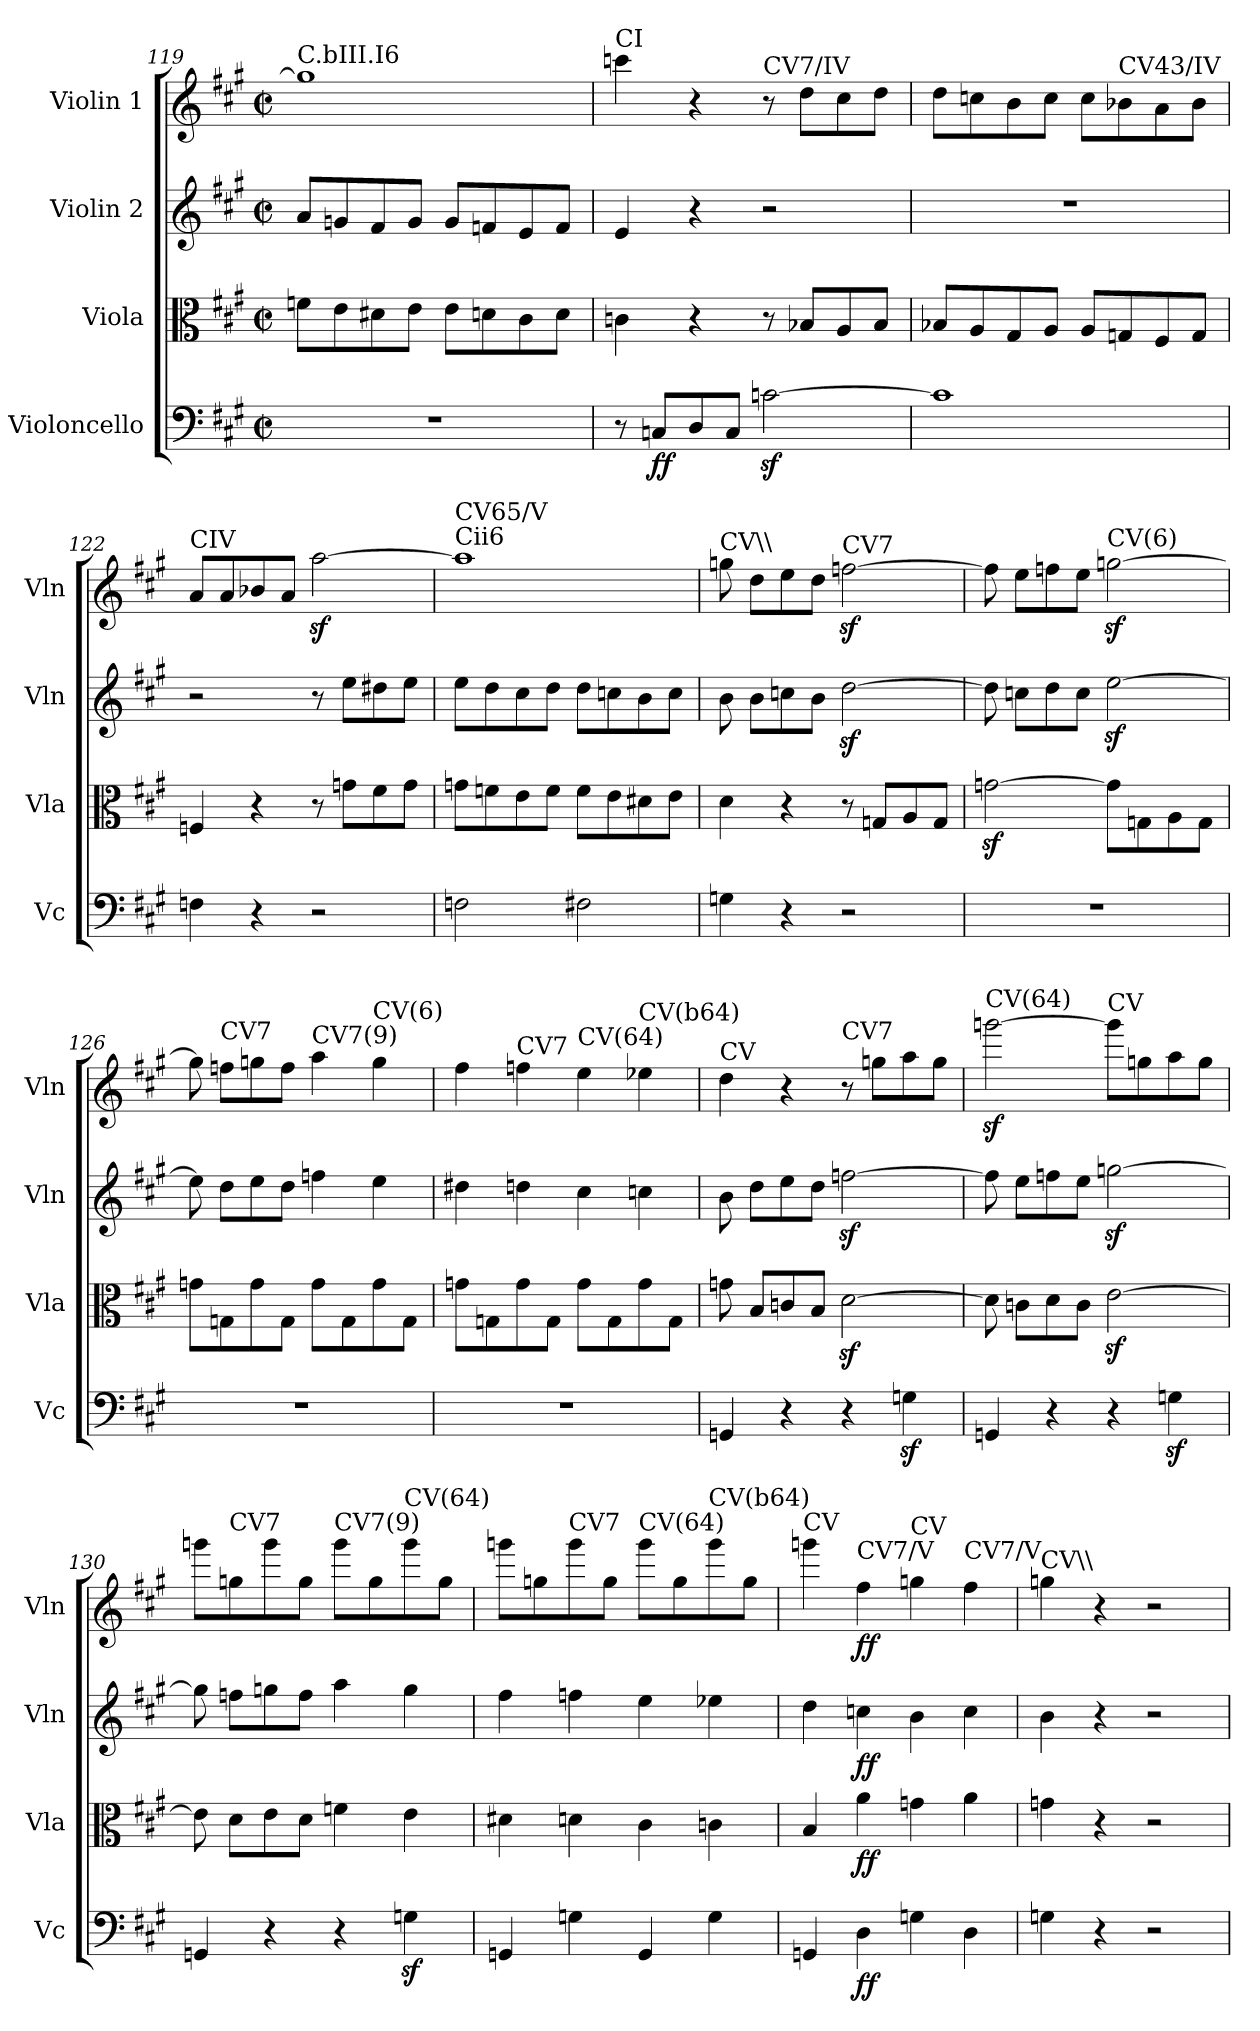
**kern	**dynam	**kern	**dynam	**kern	**dynam	**kern	**dynam
*part4	*part4	*part3	*part3	*part2	*part2	*part1	*part1
*staff4	*staff4	*staff3	*staff3	*staff2	*staff2	*staff1	*staff1
*I"Violoncello	*	*I"Viola	*	*I"Violin 2	*	*I"Violin 1	*
*I'Vc	*	*I'Vla	*	*I'Vln	*	*I'Vln	*
*clefF4	*	*clefC3	*	*clefG2	*	*clefG2	*
*k[f#c#g#]	*	*k[f#c#g#]	*	*k[f#c#g#]	*	*k[f#c#g#]	*
*A:	*	*A:	*	*A:	*	*A:	*
*M2/2	*	*M2/2	*	*M2/2	*	*M2/2	*
*met(c|)	*	*met(c|)	*	*met(c|)	*	*met(c|)	*
=119	=119	=119	=119	=119	=119	=119	=119
!	!	!	!	!	!	!LO:TX:a:t=C.bIII.I6	!
1r	.	8fn\L	.	8a/L	.	1gg]	.
.	.	8e\	.	8gn/	.	.	.
.	.	8d#X\	.	8f#/	.	.	.
.	.	8e\J	.	8g/J	.	.	.
.	.	8e\L	.	8g/L	.	.	.
.	.	8dn\	.	8fn/	.	.	.
.	.	8c#\	.	8e/	.	.	.
.	.	8d\J	.	8f/J	.	.	.
!!LO:PB:g=z
=120	=120	=120	=120	=120	=120	=120	=120
!	!	!	!	!	!	!LO:TX:a:t=CI	!
8r	.	4cn\	.	4e/	.	4cccn\	.
!	!LO:DY:b	!	!	!	!	!	!
8Cn/L	ff	.	.	.	.	.	.
8D/	.	4r	.	4r	.	4r	.
8C/J	.	.	.	.	.	.	.
!	!	!	!	!	!	!LO:TX:a:t=CV7/IV	!
[2cnz<\	.	8r	.	2r	.	8r	.
.	.	8B-X/L	.	.	.	8dd\L	.
.	.	8A/	.	.	.	8cc#\	.
.	.	8B-/J	.	.	.	8dd\J	.
=121	=121	=121	=121	=121	=121	=121	=121
1c]	.	8B-X/L	.	1r	.	8dd\L	.
.	.	8A/	.	.	.	8ccn\	.
.	.	8G#/	.	.	.	8b\	.
.	.	8A/J	.	.	.	8cc\J	.
.	.	8A/L	.	.	.	8cc\L	.
!	!	!	!	!	!	!LO:TX:a:t=CV43/IV	!
.	.	8Gn/	.	.	.	8b-X\	.
.	.	8F#/	.	.	.	8a\	.
.	.	8G/J	.	.	.	8b-\J	.
=122	=122	=122	=122	=122	=122	=122	=122
!	!	!	!	!	!	!LO:TX:a:t=CIV	!
4Fn\	.	4Fn/	.	2r	.	8a/L	.
.	.	.	.	.	.	8a/	.
4r	.	4r	.	.	.	8b-X/	.
.	.	.	.	.	.	8a/J	.
2r	.	8r	.	8r	.	[2aaz<\	.
.	.	8gn\L	.	8ee\L	.	.	.
.	.	8f#\	.	8dd#X\	.	.	.
.	.	8g\J	.	8ee\J	.	.	.
!!LO:LB:g=z
=123	=123	=123	=123	=123	=123	=123	=123
!	!	!	!	!	!	!LO:TX:a:t=Cii6	!
!	!	!	!	!	!	!LO:TX:a:t=CV65/V	!
2Fn\	.	8gn\L	.	8ee\L	.	1aa]	.
.	.	8fn\	.	8dd\	.	.	.
.	.	8e\	.	8cc#\	.	.	.
.	.	8f\J	.	8dd\J	.	.	.
2F#X\	.	8f\L	.	8dd\L	.	.	.
.	.	8e\	.	8ccn\	.	.	.
.	.	8d#X\	.	8b\	.	.	.
.	.	8e\J	.	8cc\J	.	.	.
=124	=124	=124	=124	=124	=124	=124	=124
!	!	!	!	!	!	!LO:TX:a:t=CV\\	!
4Gn\	.	4d\	.	8b\	.	8ggn\	.
.	.	.	.	8b\L	.	8dd\L	.
4r	.	4r	.	8ccn\	.	8ee\	.
.	.	.	.	8b\J	.	8dd\J	.
!	!	!	!	!	!	!LO:TX:a:t=CV7	!
2r	.	8r	.	[2ddz<\	.	[2ffnz<\	.
.	.	8Gn/L	.	.	.	.	.
.	.	8A/	.	.	.	.	.
.	.	8G/J	.	.	.	.	.
=125	=125	=125	=125	=125	=125	=125	=125
1r	.	[2gnz<\	.	8dd\]	.	8ff\]	.
.	.	.	.	8ccn\L	.	8ee\L	.
.	.	.	.	8dd\	.	8ffn\	.
.	.	.	.	8cc\J	.	8ee\J	.
!	!	!	!	!	!	!LO:TX:a:t=CV(6)	!
.	.	8g\L]	.	[2eez<\	.	[2ggnz<\	.
.	.	8Gn\	.	.	.	.	.
.	.	8A\	.	.	.	.	.
.	.	8G\J	.	.	.	.	.
!!LO:PB:g=z
=126	=126	=126	=126	=126	=126	=126	=126
1r	.	8gn\L	.	8ee\]	.	8gg\]	.
!	!	!	!	!	!	!LO:TX:a:t=CV7	!
.	.	8Gn\	.	8dd\L	.	8ffn\L	.
.	.	8g\	.	8ee\	.	8ggn\	.
.	.	8G\J	.	8dd\J	.	8ff\J	.
!	!	!	!	!	!	!LO:TX:a:t=CV7(9)	!
.	.	8g\L	.	4ffn\	.	4aa\	.
.	.	8G\	.	.	.	.	.
!	!	!	!	!	!	!LO:TX:a:t=CV(6)	!
.	.	8g\	.	4ee\	.	4gg\	.
.	.	8G\J	.	.	.	.	.
=127	=127	=127	=127	=127	=127	=127	=127
1r	.	8gn\L	.	4dd#X\	.	4ff#\	.
.	.	8Gn\	.	.	.	.	.
!	!	!	!	!	!	!LO:TX:a:t=CV7	!
.	.	8g\	.	4ddn\	.	4ffn\	.
.	.	8G\J	.	.	.	.	.
!	!	!	!	!	!	!LO:TX:a:t=CV(64)	!
.	.	8g\L	.	4cc#\	.	4ee\	.
.	.	8G\	.	.	.	.	.
!	!	!	!	!	!	!LO:TX:a:t=CV(b64)	!
.	.	8g\	.	4ccn\	.	4ee-X\	.
.	.	8G\J	.	.	.	.	.
=128	=128	=128	=128	=128	=128	=128	=128
!	!	!	!	!	!	!LO:TX:a:t=CV	!
4GGn/	.	8gn\	.	8b\	.	4dd\	.
.	.	8B/L	.	8dd\L	.	.	.
4r	.	8cn/	.	8ee\	.	4r	.
.	.	8B/J	.	8dd\J	.	.	.
!	!	!	!	!	!	!LO:TX:a:t=CV7	!
4r	.	[2dz<\	.	[2ffnz<\	.	8r	.
.	.	.	.	.	.	8ggn\L	.
4Gnz<\	.	.	.	.	.	8aa\	.
.	.	.	.	.	.	8gg\J	.
!!LO:PB:g=z
=129	=129	=129	=129	=129	=129	=129	=129
!	!	!	!	!	!	!LO:TX:a:t=CV(64)	!
4GGn/	.	8d\]	.	8ff\]	.	[2gggnz<\	.
.	.	8cn\L	.	8ee\L	.	.	.
4r	.	8d\	.	8ffn\	.	.	.
.	.	8c\J	.	8ee\J	.	.	.
!	!	!	!	!	!	!LO:TX:a:t=CV	!
4r	.	[2ez<\	.	[2ggnz<\	.	8ggg\L]	.
.	.	.	.	.	.	8ggn\	.
4Gnz<\	.	.	.	.	.	8aa\	.
.	.	.	.	.	.	8gg\J	.
=130	=130	=130	=130	=130	=130	=130	=130
4GGn/	.	8e\]	.	8gg\]	.	8gggn\L	.
!	!	!	!	!	!	!LO:TX:a:t=CV7	!
.	.	8d\L	.	8ffn\L	.	8ggn\	.
4r	.	8e\	.	8ggn\	.	8ggg\	.
.	.	8d\J	.	8ff\J	.	8gg\J	.
!	!	!	!	!	!	!LO:TX:a:t=CV7(9)	!
4r	.	4fn\	.	4aa\	.	8ggg\L	.
.	.	.	.	.	.	8gg\	.
!	!	!	!	!	!	!LO:TX:a:t=CV(64)	!
4Gnz<\	.	4e\	.	4gg\	.	8ggg\	.
.	.	.	.	.	.	8gg\J	.
=131	=131	=131	=131	=131	=131	=131	=131
4GGn/	.	4d#X\	.	4ff#\	.	8gggn\L	.
.	.	.	.	.	.	8ggn\	.
!	!	!	!	!	!	!LO:TX:a:t=CV7	!
4Gn\	.	4dn\	.	4ffn\	.	8ggg\	.
.	.	.	.	.	.	8gg\J	.
!	!	!	!	!	!	!LO:TX:a:t=CV(64)	!
4GG/	.	4c#\	.	4ee\	.	8ggg\L	.
.	.	.	.	.	.	8gg\	.
!	!	!	!	!	!	!LO:TX:a:t=CV(b64)	!
4G\	.	4cn\	.	4ee-X\	.	8ggg\	.
.	.	.	.	.	.	8gg\J	.
!!LO:LB:g=z
=132	=132	=132	=132	=132	=132	=132	=132
!	!	!	!	!	!	!LO:TX:a:t=CV	!
4GGn/	.	4B/	.	4dd\	.	4gggn\	.
!	!	!	!	!	!	!LO:TX:a:t=CV7/V	!
!	!LO:DY:b	!	!LO:DY:b	!	!LO:DY:b	!	!LO:DY:b
4D\	ff	4a\	ff	4ccn\	ff	4ff#\	ff
!	!	!	!	!	!	!LO:TX:a:t=CV	!
4Gn\	.	4gn\	.	4b\	.	4ggn\	.
!	!	!	!	!	!	!LO:TX:a:t=CV7/V	!
4D\	.	4a\	.	4cc\	.	4ff#\	.
=133	=133	=133	=133	=133	=133	=133	=133
!	!	!	!	!	!	!LO:TX:a:t=CV\\	!
4Gn\	.	4gn\	.	4b\	.	4ggn\	.
4r	.	4r	.	4r	.	4r	.
2r	.	2r	.	2r	.	2r	.
=	=	=	=	=	=	=	=
*-	*-	*-	*-	*-	*-	*-	*-
